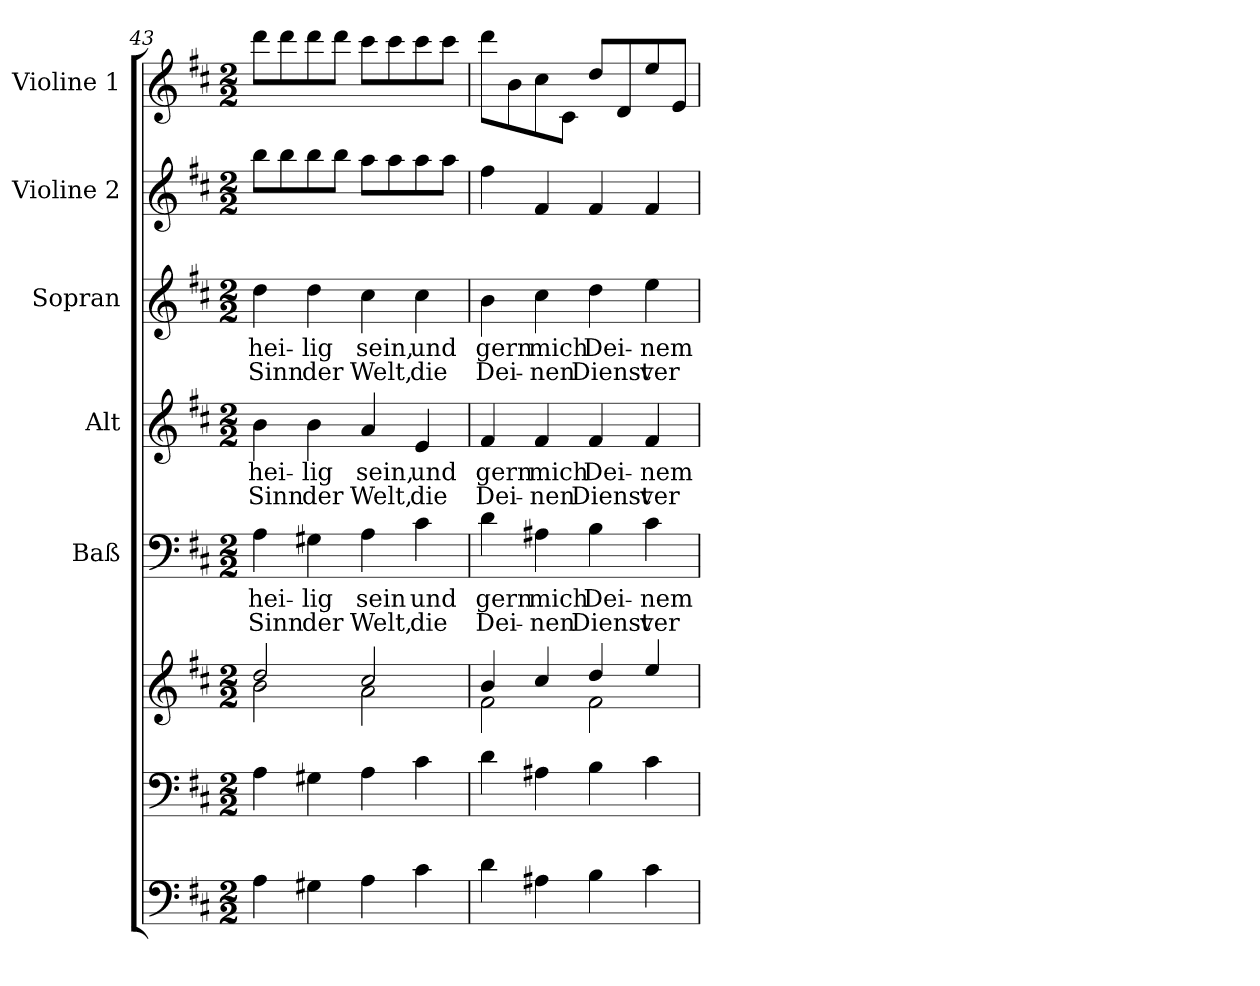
**kern	**kern	**kern	**kern	**text	**text	**kern	**text	**text	**kern	**text	**text	**kern	**kern
*part7	*part6	*part6	*part5	*part5	*part5	*part4	*part4	*part4	*part3	*part3	*part3	*part2	*part1
*staff8	*staff7	*staff6	*staff5	*staff5	*staff5	*staff4	*staff4	*staff4	*staff3	*staff3	*staff3	*staff2	*staff1
*	*	*	*I"Baß	*	*	*I"Alt	*	*	*I"Sopran	*	*	*I"Violine 2	*I"Violine 1
*	*	*	*	*	*	*	*	*	*	*	*	*I'Vln	*I'Vln
*clefF4	*clefF4	*clefG2	*clefF4	*	*	*clefG2	*	*	*clefG2	*	*	*clefG2	*clefG2
*ITrd7c12	*	*	*	*	*	*	*	*	*	*	*	*	*
*k[f#c#]	*k[f#c#]	*k[f#c#]	*k[f#c#]	*	*	*k[f#c#]	*	*	*k[f#c#]	*	*	*k[f#c#]	*k[f#c#]
*D:	*D:	*D:	*D:	*	*	*D:	*	*	*D:	*	*	*D:	*D:
*M2/2	*M2/2	*M2/2	*M2/2	*	*	*M2/2	*	*	*M2/2	*	*	*M2/2	*M2/2
=43	=43	=43	=43	=43	=43	=43	=43	=43	=43	=43	=43	=43	=43
*	*	*^	*	*	*	*	*	*	*	*	*	*	*
!	!	!	!	!	!LO:LY:b	!LO:LY:b	!	!LO:LY:b	!LO:LY:b	!	!LO:LY:b	!LO:LY:b	!	!
4AA\	4A\	2dd/	2b\	4A\	hei-	Sinn	4b\	hei-	Sinn	4dd\	hei-	Sinn	8bb\L	8ddd\L
.	.	.	.	.	.	.	.	.	.	.	.	.	8bb\	8ddd\
!	!	!	!	!	!LO:LY:b	!LO:LY:b	!	!LO:LY:b	!LO:LY:b	!	!LO:LY:b	!LO:LY:b	!	!
4GG#X\	4G#X\	.	.	4G#X\	-lig	der	4b\	-lig	der	4dd\	-lig	der	8bb\	8ddd\
.	.	.	.	.	.	.	.	.	.	.	.	.	8bb\J	8ddd\J
!	!	!	!	!	!LO:LY:b	!LO:LY:b	!	!LO:LY:b	!LO:LY:b	!	!LO:LY:b	!LO:LY:b	!	!
4AA\	4A\	2cc#/	2a\	4A\	sein	Welt,	4a/	sein,	Welt,	4cc#\	sein,	Welt,	8aa\L	8ccc#\L
.	.	.	.	.	.	.	.	.	.	.	.	.	8aa\	8ccc#\
!	!	!	!	!	!LO:LY:b	!LO:LY:b	!	!LO:LY:b	!LO:LY:b	!	!LO:LY:b	!LO:LY:b	!	!
4C#\	4c#\	.	.	4c#\	und	die	4e/	und	die	4cc#\	und	die	8aa\	8ccc#\
.	.	.	.	.	.	.	.	.	.	.	.	.	8aa\J	8ccc#\J
=44	=44	=44	=44	=44	=44	=44	=44	=44	=44	=44	=44	=44	=44	=44
!	!	!	!	!	!LO:LY:b	!LO:LY:b	!	!LO:LY:b	!LO:LY:b	!	!LO:LY:b	!LO:LY:b	!	!
4D\	4d\	4b/	2f#\	4d\	gern	Dei-	4f#/	gern	Dei-	4b\	gern	Dei-	4ff#\	8ddd\L
.	.	.	.	.	.	.	.	.	.	.	.	.	.	8b\
!	!	!	!	!	!LO:LY:b	!LO:LY:b	!	!LO:LY:b	!LO:LY:b	!	!LO:LY:b	!LO:LY:b	!	!
4AA#X\	4A#X\	4cc#/	.	4A#X\	mich	-nen	4f#/	mich	-nen	4cc#\	mich	-nen	4f#/	8cc#\
.	.	.	.	.	.	.	.	.	.	.	.	.	.	8c#\J
!	!	!	!	!	!LO:LY:b	!LO:LY:b	!	!LO:LY:b	!LO:LY:b	!	!LO:LY:b	!LO:LY:b	!	!
4BB\	4B\	4dd/	2f#\	4B\	Dei-	Dienst	4f#/	Dei-	Dienst	4dd\	Dei-	Dienst	4f#/	8dd/L
.	.	.	.	.	.	.	.	.	.	.	.	.	.	8d/
!	!	!	!	!	!LO:LY:b	!LO:LY:b	!	!LO:LY:b	!LO:LY:b	!	!LO:LY:b	!LO:LY:b	!	!
4C#\	4c#\	4ee/	.	4c#\	-nem	ver-	4f#/	-nem	ver-	4ee\	-nem	ver-	4f#/	8ee/
.	.	.	.	.	.	.	.	.	.	.	.	.	.	8e/J
*	*	*v	*v	*	*	*	*	*	*	*	*	*	*	*
=	=	=	=	=	=	=	=	=	=	=	=	=	=
*-	*-	*-	*-	*-	*-	*-	*-	*-	*-	*-	*-	*-	*-
